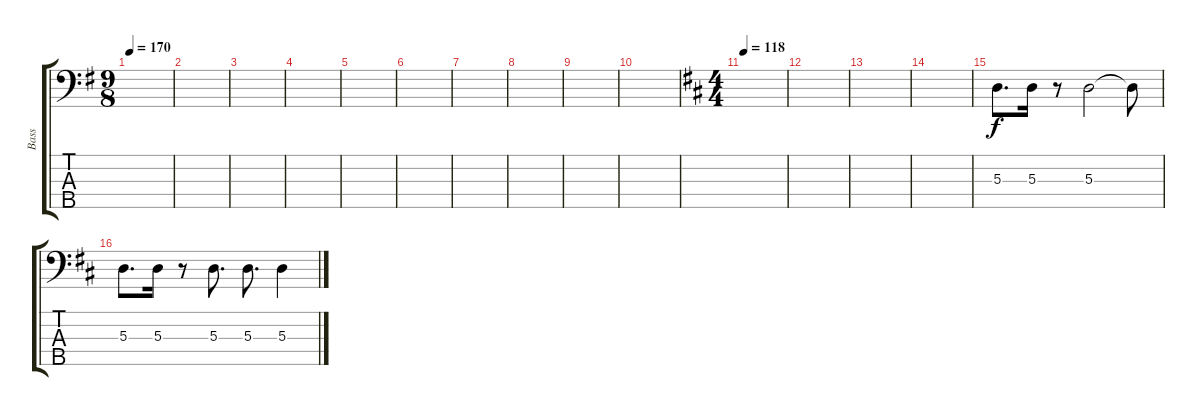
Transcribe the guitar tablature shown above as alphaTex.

\track ("Bass" "Bass") {instrument electricbassfinger}
\staff {score tabs}
\tuning (G2 D2 A1 E1 B0) {hide}
\ts (9 8)
\tempo 170
\clef f4
\ks g
|
|
|
|
|
|
|
|
|
|
\ts (4 4)
\tempo 118
\ks d
|
|
|
|
5.3.8{d} 5.3.16 r.8 5.3.2 5.3{t}.8 |
5.3.8{d} 5.3.16 r.8 5.3.8{d} 5.3.8{d} 5.3.4
